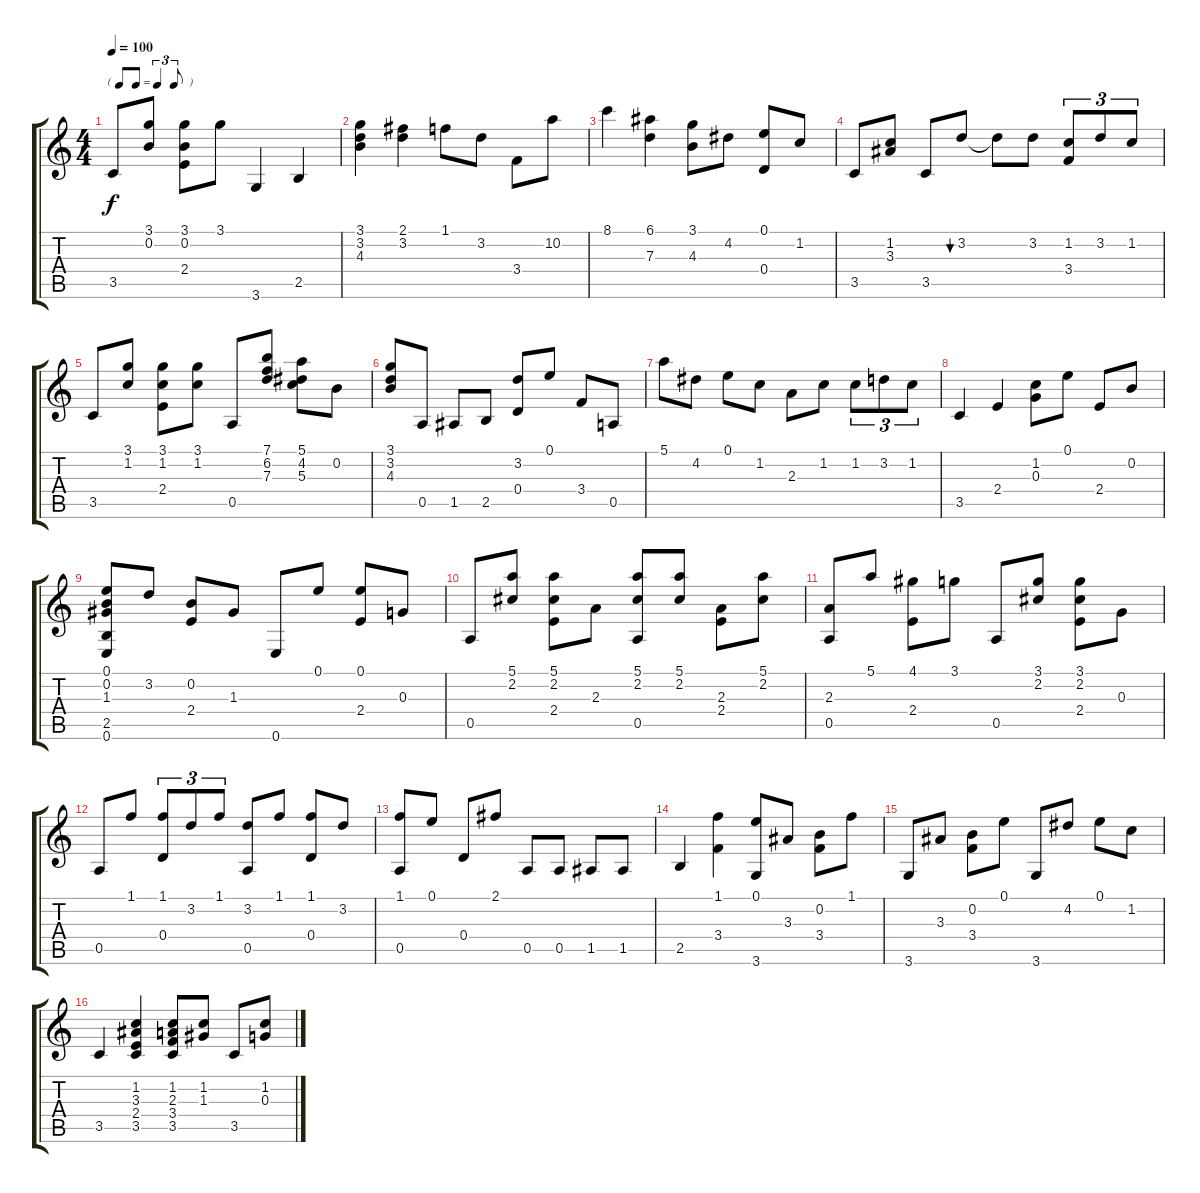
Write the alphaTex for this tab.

\track "" {instrument acousticguitarsteel}
\staff {score tabs}
\tuning (E4 B3 G3 D3 A2 E2) {hide}
\ts (4 4)
\tf triplet8th
\tempo 100
\clef g2
\ks c
3.5.8{dy f} (3.1 0.2).8 (3.1 0.2 2.4).8 3.1.8 3.6.4 2.5.4 |
(3.1 3.2 4.3).4 (2.1 3.2).4 1.1.8 3.2.8 3.4.8 10.2.8 |
8.1.4 (6.1 7.3).4 (3.1 4.3).8 4.2.8 (0.1 0.4).8 1.2.8 |
3.5.8 (1.2 3.3).8 3.5.8 3.2.8{bu 120} 3.2{t}.8 3.2.8 (1.2 3.4).8{tu (3 2)} 3.2.8{tu (3 2)} 1.2.8{tu (3 2)} |
3.5.8 (3.1 1.2).8 (3.1 1.2 2.4).8 (3.1 1.2).8 0.5.8 (7.1 6.2 7.3).8 (5.1 4.2 5.3).8 0.2.8 |
(3.1 3.2 4.3).8 0.5.8 1.5.8 2.5.8 (3.2 0.4).8 0.1.8 3.4.8 0.5.8 |
5.1.8 4.2.8 0.1.8 1.2.8 2.3.8 1.2.8 1.2.8{tu (3 2)} 3.2.8{tu (3 2)} 1.2.8{tu (3 2)} |
3.5.4 2.4.4 (1.2 0.3).8 0.1.8 2.4.8 0.2.8 |
(0.1 0.2 1.3 2.5 0.6).8 3.2.8 (0.2 2.4).8 1.3.8 0.6.8 0.1.8 (0.1 2.4).8 0.3.8 |
0.5.8 (5.1 2.2).8 (5.1 2.2 2.4).8 2.3.8 (5.1 2.2 0.5).8 (5.1 2.2).8 (2.3 2.4).8 (5.1 2.2).8 |
(2.3 0.5).8 5.1.8 (4.1 2.4).8 3.1.8 0.5.8 (3.1 2.2).8 (3.1 2.2 2.4).8 0.3.8 |
0.5.8 1.1.8 (1.1 0.4).8{tu (3 2)} 3.2.8{tu (3 2)} 1.1.8{tu (3 2)} (3.2 0.5).8 1.1.8 (1.1 0.4).8 3.2.8 |
(1.1 0.5).8 0.1.8 0.4.8 2.1.8 0.5.8 0.5.8 1.5.8 1.5.8 |
2.5.4 (1.1 3.4).4 (0.1 3.6).8 3.3.8 (0.2 3.4).8 1.1.8 |
3.6.8 3.3.8 (0.2 3.4).8 0.1.8 3.6.8 4.2.8 0.1.8 1.2.8 |
3.5.4 (1.2 3.3 2.4 3.5).4 (1.2 2.3 3.4 3.5).8 (1.2 1.3).8 3.5.8 (1.2 0.3).8
